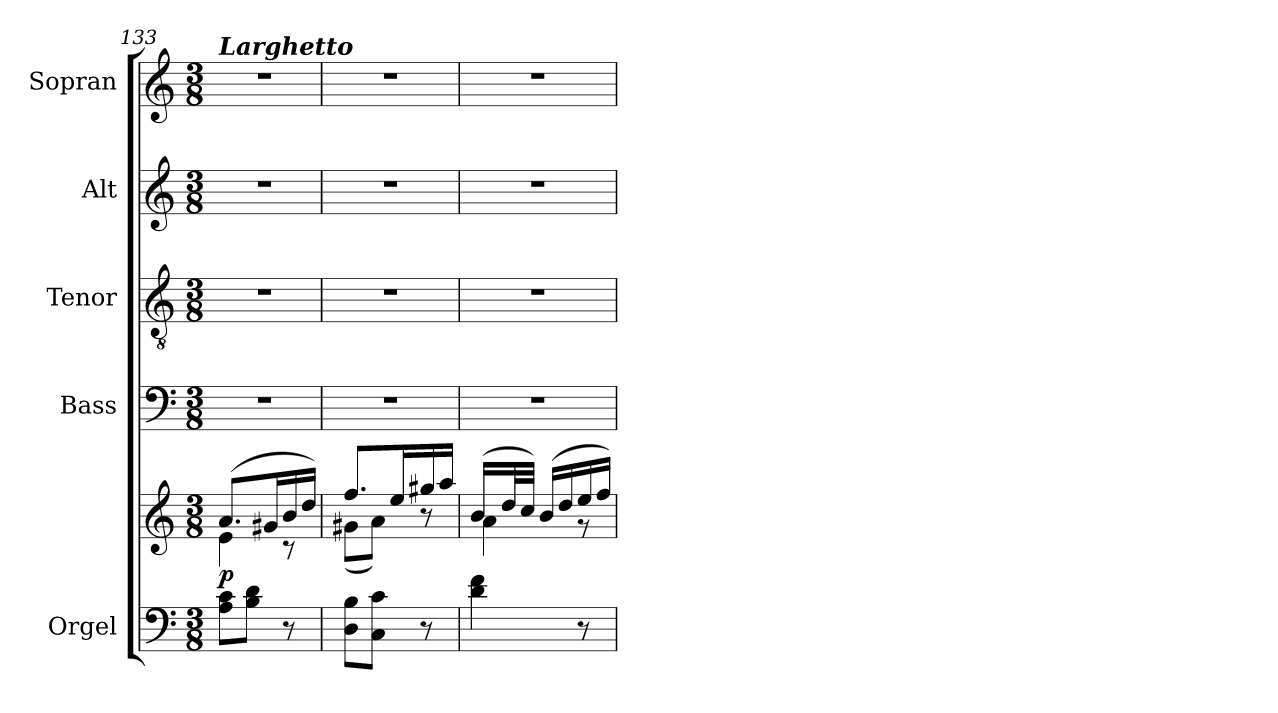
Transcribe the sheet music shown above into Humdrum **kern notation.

**kern	**kern	**dynam	**kern	**kern	**kern	**kern
*part5	*part5	*part5	*part4	*part3	*part2	*part1
*staff6	*staff5	*staff5/6	*staff4	*staff3	*staff2	*staff1
*I"Orgel	*	*	*I"Bass	*I"Tenor	*I"Alt	*I"Sopran
*I'Org.	*	*	*I'B.	*I'T.	*I'A.	*I'S.
!!LO:LB:g=z
*clefF4	*clefG2	*	*clefF4	*clefGv2	*clefG2	*clefG2
*k[]	*k[]	*	*k[]	*k[]	*k[]	*k[]
*C:	*C:	*	*C:	*C:	*C:	*C:
*M3/8	*M3/8	*	*M3/8	*M3/8	*M3/8	*M3/8
=133	=133	=133	=133	=133	=133	=133
*	*^	*	*	*	*	*
!	!	!	!	!	!	!	!LO:TX:a:Bi:t=Larghetto
!	!	!	!LO:DY:b	!	!	!	!
8A\ 8c\L	(>8.a/L	4e\	p	4.r	4.r	4.r	4.r
8B\ 8d\J	.	.	.	.	.	.	.
.	16g#X/L	.	.	.	.	.	.
8r	16b/	8rc	.	.	.	.	.
.	16dd/JJ)	.	.	.	.	.	.
=134	=134	=134	=134	=134	=134	=134	=134
8D\ 8B\L	8.ff/L	(>8g#X\L	.	4.r	4.r	4.r	4.r
8C\ 8c\J	.	8a\J)	.	.	.	.	.
.	16ee/L	.	.	.	.	.	.
8r	16gg#X/	8ra	.	.	.	.	.
.	16aa/JJ	.	.	.	.	.	.
=135	=135	=135	=135	=135	=135	=135	=135
4d\ 4f\	(>16b/LL	4a\	.	4.r	4.r	4.r	4.r
.	32dd/L	.	.	.	.	.	.
.	32cc/JJJ)	.	.	.	.	.	.
.	(>16b/LL	.	.	.	.	.	.
.	16dd/	.	.	.	.	.	.
8r	16ee/	8rg	.	.	.	.	.
.	16ff/JJ)	.	.	.	.	.	.
*	*v	*v	*	*	*	*	*
=	=	=	=	=	=	=
*-	*-	*-	*-	*-	*-	*-
